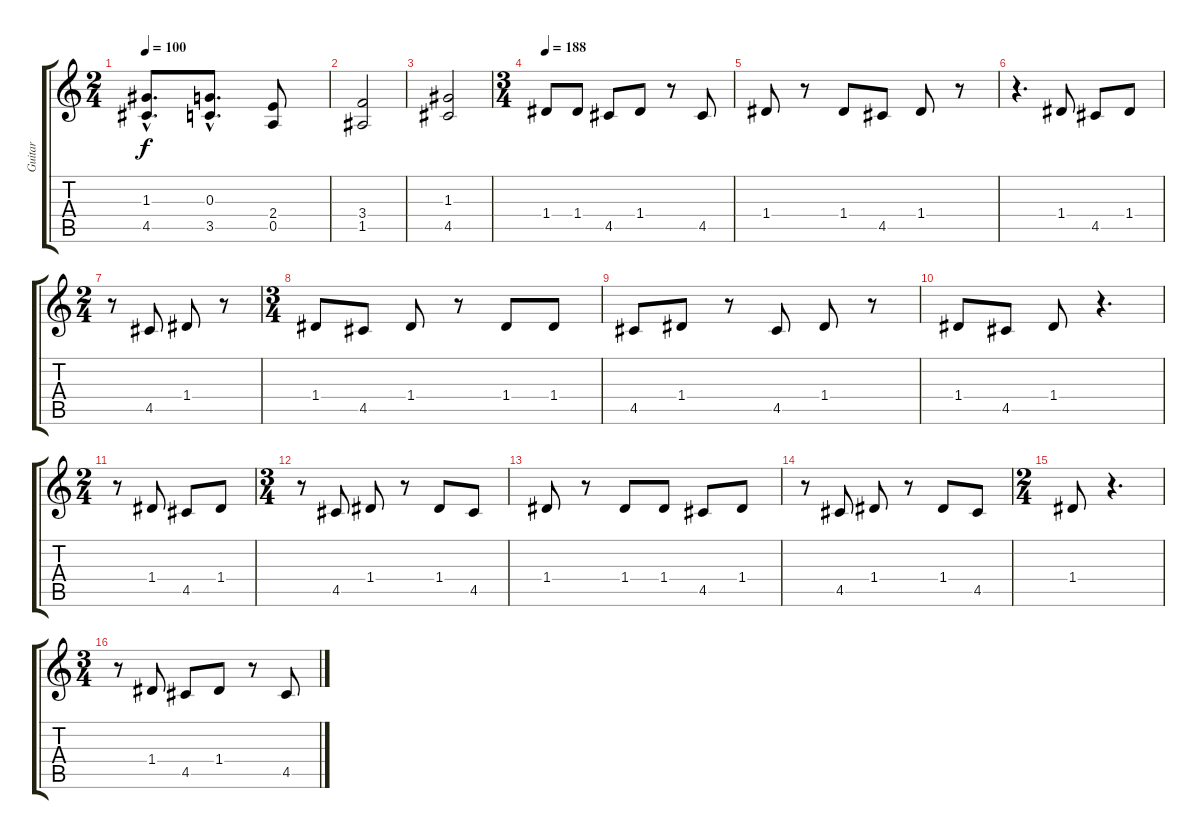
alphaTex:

\track ("Guitar" "Guitar") {instrument distortionguitar}
\staff {score tabs}
\tuning (E4 B3 G3 D3 A2 E2) {hide}
\ts (2 4)
\tempo 100
\clef g2
\ks c
(1.3{hac} 4.5{hac}).8{d dy f} (0.3{hac} 3.5{hac}).8{d} (2.4 0.5).8 |
(3.4 1.5).2 |
(1.3 4.5).2 |
\ts (3 4)
\tempo 188
1.4.8{volume 15} 1.4.8 4.5.8 1.4.8 r.8 4.5.8 |
1.4.8 r.8 1.4.8 4.5.8 1.4.8 r.8 |
r.4{d} 1.4.8 4.5.8 1.4.8 |
\ts (2 4)
r.8 4.5.8 1.4.8 r.8 |
\ts (3 4)
1.4.8 4.5.8 1.4.8 r.8 1.4.8 1.4.8 |
4.5.8 1.4.8 r.8 4.5.8 1.4.8 r.8 |
1.4.8 4.5.8 1.4.8 r.4{d} |
\ts (2 4)
r.8 1.4.8 4.5.8 1.4.8 |
\ts (3 4)
r.8 4.5.8 1.4.8 r.8 1.4.8 4.5.8 |
1.4.8 r.8 1.4.8 1.4.8 4.5.8 1.4.8 |
r.8 4.5.8 1.4.8 r.8 1.4.8 4.5.8 |
\ts (2 4)
1.4.8 r.4{d} |
\ts (3 4)
r.8 1.4.8 4.5.8 1.4.8 r.8 4.5.8
